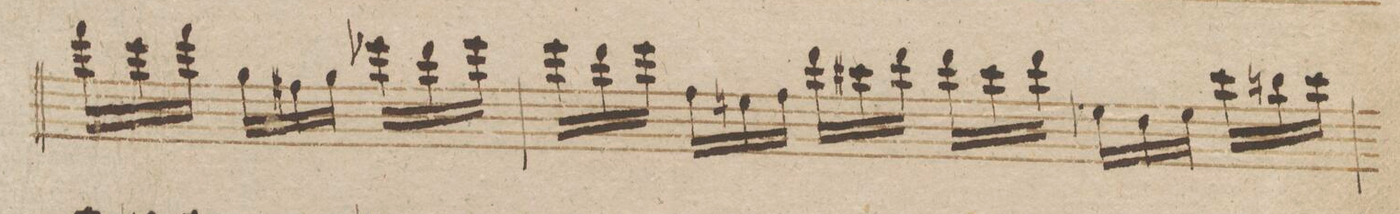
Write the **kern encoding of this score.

**kern	**dynam
*I"Violino Imo	*
*clefG2	*
*k[b-e-]	*
*M6/8	*
24fff\LL	.
24eee\	.
24fff\JJ	.
24gg\LL	.
24ff#X\	.
24gg\JJ	.
24eee-X\LL	.
24ddd\	.
24eee-\JJ	.
=64	=64
24eee-\LL	.
24ddd\	.
24eee-\JJ	.
24ff\LL	.
24een\	.
24ff\JJ	.
24ddd\LL	.
24ccc#X\	.
24ddd\JJ	.
24ddd\LL	.
24ccc#\	.
24ddd\JJ	.
24ee-X\LL	.
24dd\	.
24ee-\JJ	.
24ccc#\LL	.
24bbn\	.
24ccc#\JJ	.
=65	=65
*-	*-
